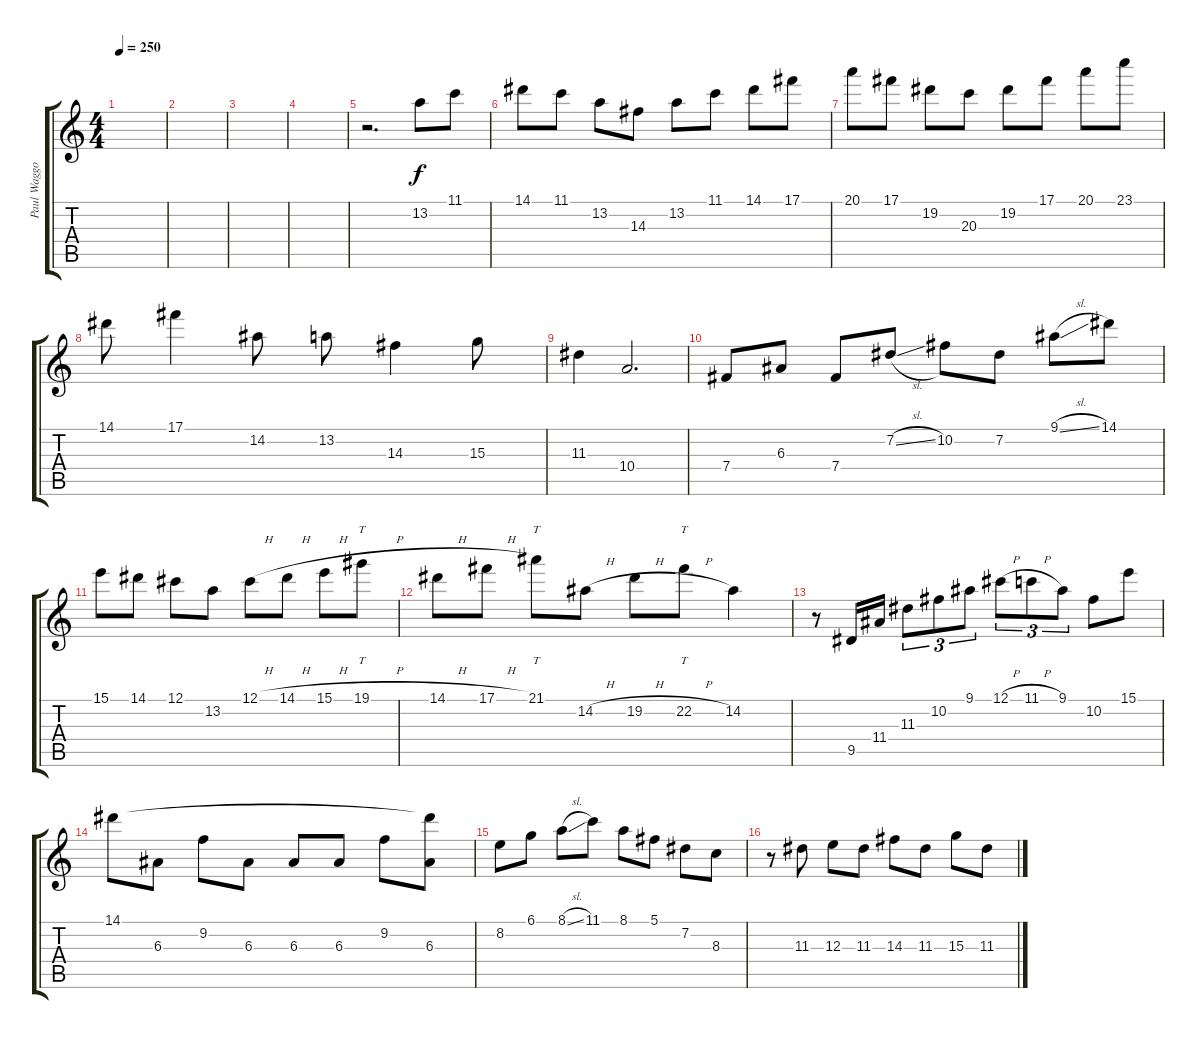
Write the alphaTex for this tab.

\track ("Paul Waggoner - Lead" "Paul Waggo") {instrument distortionguitar}
\staff {score tabs}
\tuning (Db4 Ab3 E3 B2 Gb2 Db2) {hide}
\ts (4 4)
\tempo 250
\clef g2
\ks c
|
|
|
|
r.2{d} 13.2.8 11.1.8 |
14.1.8 11.1.8 13.2.8 14.3.8 13.2.8 11.1.8 14.1.8 17.1.8 |
20.1.8 17.1.8 19.2.8 20.3.8 19.2.8 17.1.8 20.1.8 23.1.8 |
14.1.8 17.1.4 14.2.8 13.2.8 14.3.4 15.3.8 |
11.3.4 10.4.2{d} |
7.4.8 6.3.8 7.4.8 7.2{sl}.8 10.2.8 7.2.8 9.1{sl}.8 14.1.8 |
15.1.8 14.1.8 12.1.8 13.2.8 12.1{h}.8 14.1{h}.8 15.1{h}.8 19.1{h}.8{tt} |
14.1{h}.8 17.1{h}.8 21.1.8{tt} 14.2{h}.8 19.2{h}.8 22.2{h}.8{tt} 14.2.4 |
r.8 9.5.16 11.4.16 11.3.8{tu (3 2)} 10.2.8{tu (3 2)} 9.1.8{tu (3 2)} 12.1{h}.8{tu (3 2)} 11.1{h}.8{tu (3 2)} 9.1.8{tu (3 2)} 10.2.8 15.1.8 |
14.1.8 6.3.8 9.2.8 6.3.8 6.3.8 6.3.8 9.2.8 (14.1{t} 6.3).8 |
8.2.8 6.1.8 8.1{sl}.8 11.1.8 8.1.8 5.1.8 7.2.8 8.3.8 |
r.8 11.3.8 12.3.8 11.3.8 14.3.8 11.3.8 15.3.8 11.3.8
